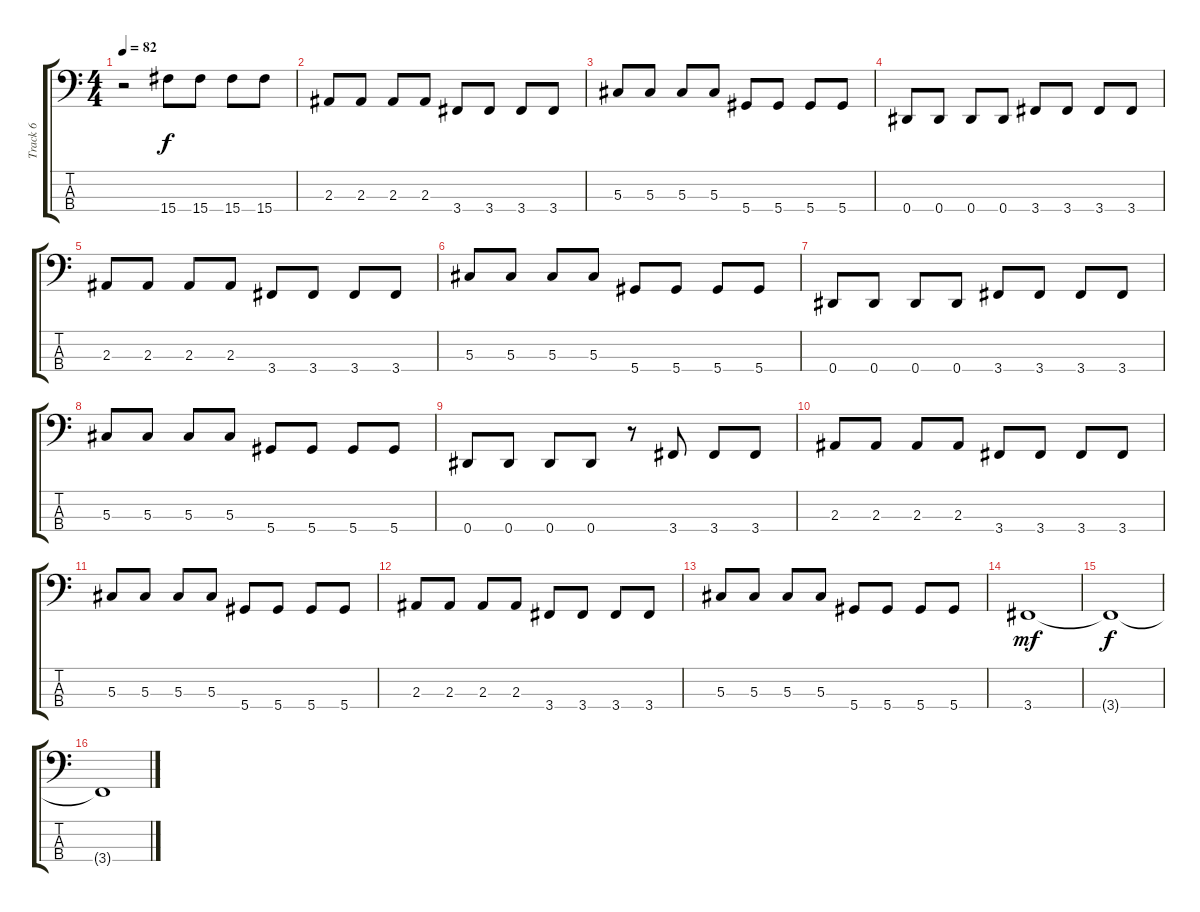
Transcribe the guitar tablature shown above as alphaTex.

\track ("Track 6" "Track 6") {instrument electricbassfinger}
\staff {score tabs}
\tuning (Gb2 Db2 Ab1 Eb1) {hide}
\ts (4 4)
\tempo 82
\clef f4
\ks c
r.2{dy f} 15.4.8 15.4.8 15.4.8 15.4.8 |
2.3.8 2.3.8 2.3.8 2.3.8 3.4.8 3.4.8 3.4.8 3.4.8 |
5.3.8 5.3.8 5.3.8 5.3.8 5.4.8 5.4.8 5.4.8 5.4.8 |
0.4.8 0.4.8 0.4.8 0.4.8 3.4.8 3.4.8 3.4.8 3.4.8 |
2.3.8 2.3.8 2.3.8 2.3.8 3.4.8 3.4.8 3.4.8 3.4.8 |
5.3.8 5.3.8 5.3.8 5.3.8 5.4.8 5.4.8 5.4.8 5.4.8 |
0.4.8 0.4.8 0.4.8 0.4.8 3.4.8 3.4.8 3.4.8 3.4.8 |
5.3.8 5.3.8 5.3.8 5.3.8 5.4.8 5.4.8 5.4.8 5.4.8 |
0.4.8 0.4.8 0.4.8 0.4.8 r.8 3.4.8 3.4.8 3.4.8 |
2.3.8 2.3.8 2.3.8 2.3.8 3.4.8 3.4.8 3.4.8 3.4.8 |
5.3.8 5.3.8 5.3.8 5.3.8 5.4.8 5.4.8 5.4.8 5.4.8 |
2.3.8 2.3.8 2.3.8 2.3.8 3.4.8 3.4.8 3.4.8 3.4.8 |
5.3.8 5.3.8 5.3.8 5.3.8 5.4.8 5.4.8 5.4.8 5.4.8 |
3.4.1{dy mf} |
3.4{t}.1{dy f} |
3.4{t}.1
